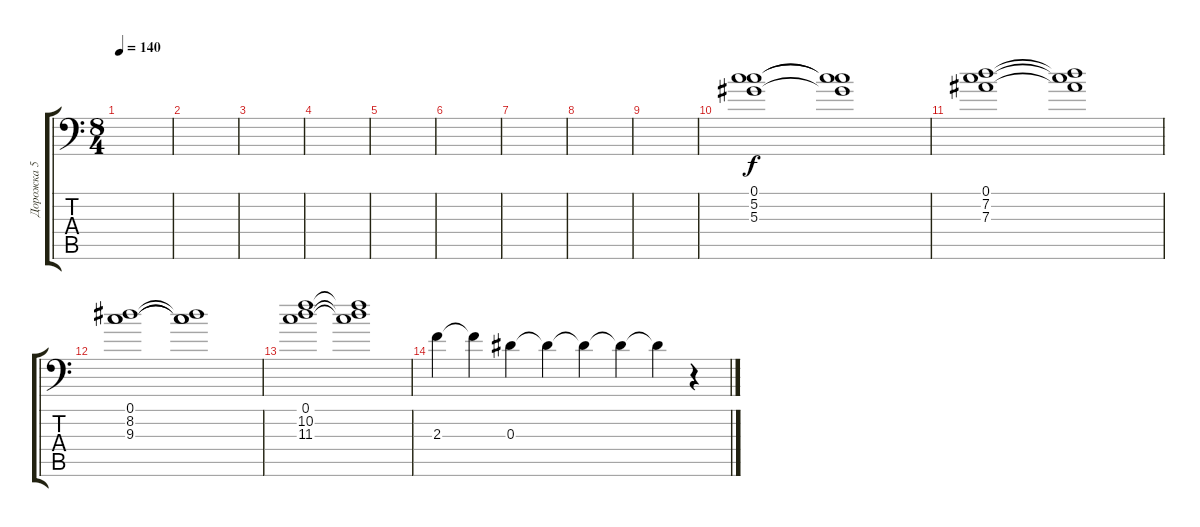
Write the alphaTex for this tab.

\track ("Дорожка 5" "Дорожка 5") {instrument distortionguitar}
\staff {score tabs}
\tuning (C4 G3 Eb3 Bb2 F2 G1) {hide}
\ts (8 4)
\tempo 140
\clef f4
\ks c
|
|
|
|
|
|
|
|
|
(0.1 5.2 5.3).1{volume 6} (0.1{t} 5.2{t} 5.3{t}).1 |
(0.1 7.2 7.3).1 (0.1{t} 7.2{t} 7.3{t}).1 |
(0.1 8.2 9.3).1 (0.1{t} 8.2{t} 9.3{t}).1 |
(0.1 10.2 11.3).1 (0.1{t} 10.2{t} 11.3{t}).1 |
2.3.4 2.3{t}.4 0.3.4 0.3{t}.4 0.3{t}.4 0.3{t}.4 0.3{t}.4 r.4
